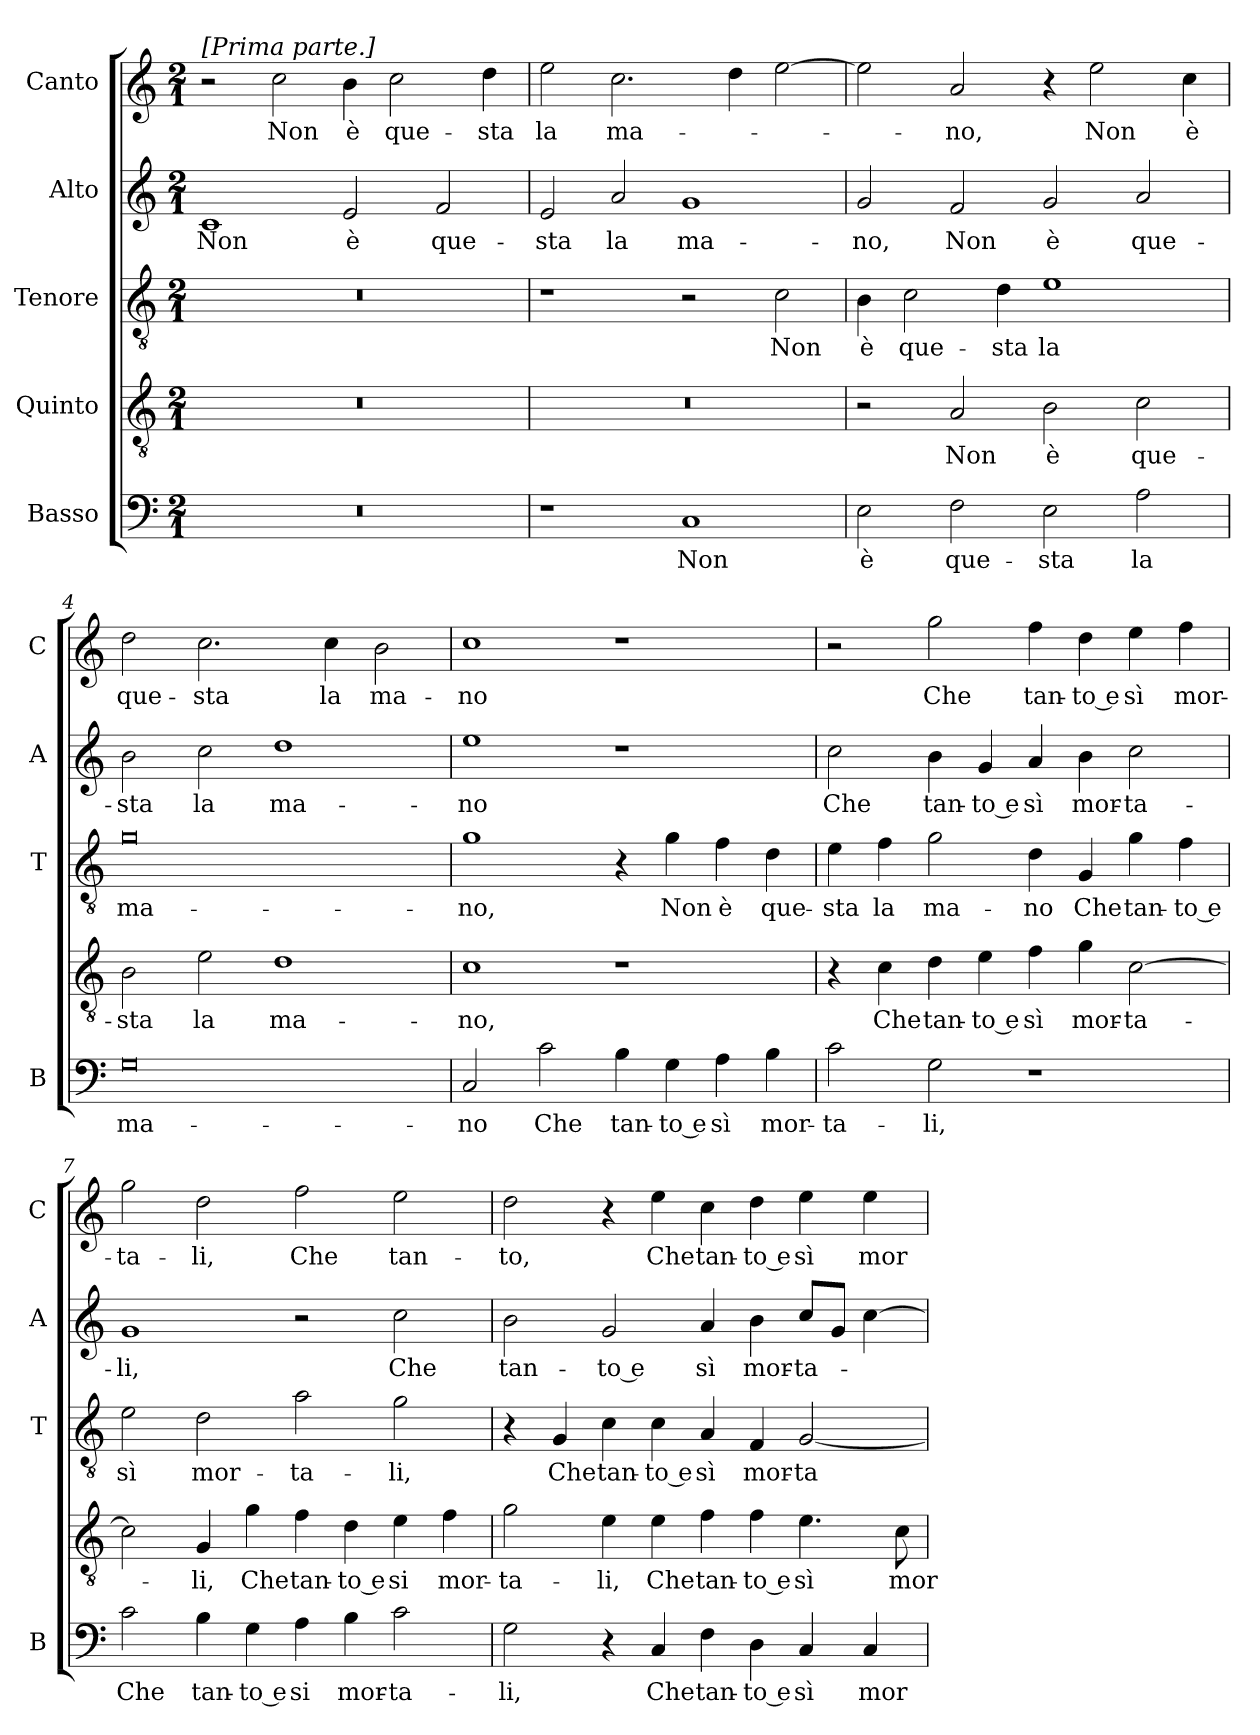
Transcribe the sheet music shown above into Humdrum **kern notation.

**kern	**text	**kern	**text	**kern	**text	**kern	**text	**kern	**text
*part5	*part5	*part4	*part4	*part3	*part3	*part2	*part2	*part1	*part1
*staff5	*staff5	*staff4	*staff4	*staff3	*staff3	*staff2	*staff2	*staff1	*staff1
*I"Basso	*	*I"Quinto	*	*I"Tenore	*	*I"Alto	*	*I"Canto	*
*I'B	*	*	*	*I'T	*	*I'A	*	*I'C	*
*clefF4	*	*clefGv2	*	*clefGv2	*	*clefG2	*	*clefG2	*
*k[]	*	*k[]	*	*k[]	*	*k[]	*	*k[]	*
*C:	*	*C:	*	*C:	*	*C:	*	*C:	*
*M2/1	*	*M2/1	*	*M2/1	*	*M2/1	*	*M2/1	*
=1	=1	=1	=1	=1	=1	=1	=1	=1	=1
!	!	!	!	!	!	!	!	!LO:TX:a:t=[Prima parte.]	!
0r	.	0r	.	0r	.	1c	Non	2r	.
.	.	.	.	.	.	.	.	2cc	Non
.	.	.	.	.	.	2e	è	4b	è
.	.	.	.	.	.	.	.	2cc	que-
.	.	.	.	.	.	2f	que-	.	.
.	.	.	.	.	.	.	.	4dd	-sta
=2	=2	=2	=2	=2	=2	=2	=2	=2	=2
1r	.	0r	.	1r	.	2e	-sta	2ee	la
.	.	.	.	.	.	2a	la	2.cc	ma-
1C	Non	.	.	2r	.	1g	ma-	.	.
.	.	.	.	.	.	.	.	4dd	.
.	.	.	.	2c	Non	.	.	[2ee	.
=3	=3	=3	=3	=3	=3	=3	=3	=3	=3
2E	è	2r	.	4B	è	2g	-no,	2ee]	.
.	.	.	.	2c	que-	.	.	.	.
2F	que-	2A	Non	.	.	2f	Non	2a	-no,
.	.	.	.	4d	-sta	.	.	.	.
2E	-sta	2B	è	1e	la	2g	è	4r	.
.	.	.	.	.	.	.	.	2ee	Non
2A	la	2c	que-	.	.	2a	que-	.	.
.	.	.	.	.	.	.	.	4cc	è
=4	=4	=4	=4	=4	=4	=4	=4	=4	=4
0G	ma-	2B	-sta	0g	ma-	2b	-sta	2dd	que-
.	.	2e	la	.	.	2cc	la	2.cc	-sta
.	.	1d	ma-	.	.	1dd	ma-	.	.
.	.	.	.	.	.	.	.	4cc	la
.	.	.	.	.	.	.	.	2b	ma-
=5	=5	=5	=5	=5	=5	=5	=5	=5	=5
2C	-no	1c	-no,	1g	-no,	1ee	-no	1cc	-no
2c	Che	.	.	.	.	.	.	.	.
4B	tan-	1r	.	4r	.	1r	.	1r	.
4G	-to e	.	.	4g	Non	.	.	.	.
4A	sì	.	.	4f	è	.	.	.	.
4B	mor-	.	.	4d	que-	.	.	.	.
=6	=6	=6	=6	=6	=6	=6	=6	=6	=6
2c	-ta-	4r	.	4e	-sta	2cc	Che	2r	.
.	.	4c	Che	4f	la	.	.	.	.
2G	-li,	4d	tan-	2g	ma-	4b	tan-	2gg	Che
.	.	4e	-to e	.	.	4g	-to e	.	.
1r	.	4f	sì	4d	-no	4a	sì	4ff	tan-
.	.	4g	mor-	4G	Che	4b	mor-	4dd	-to e
.	.	[2c	-ta-	4g	tan-	2cc	-ta-	4ee	sì
.	.	.	.	4f	-to e	.	.	4ff	mor-
=7	=7	=7	=7	=7	=7	=7	=7	=7	=7
2c	Che	2c]	.	2e	sì	1g	-li,	2gg	-ta-
4B	tan-	4G	-li,	2d	mor-	.	.	2dd	-li,
4G	-to e	4g	Che	.	.	.	.	.	.
4A	si	4f	tan-	2a	-ta-	2r	.	2ff	Che
4B	mor-	4d	-to e	.	.	.	.	.	.
2c	-ta-	4e	si	2g	-li,	2cc	Che	2ee	tan-
.	.	4f	mor-	.	.	.	.	.	.
=8	=8	=8	=8	=8	=8	=8	=8	=8	=8
2G	-li,	2g	-ta-	4r	.	2b	tan-	2dd	-to,
.	.	.	.	4G	Che	.	.	.	.
4r	.	4e	-li,	4c	tan-	2g	-to e	4r	.
4C	Che	4e	Che	4c	-to e	.	.	4ee	Che
4F	tan-	4f	tan-	4A	sì	4a	sì	4cc	tan-
4D	-to e	4f	-to e	4F	mor-	4b	mor-	4dd	-to e
4C	sì	4.e	sì	[2G	-ta-	8ccL	-ta-	4ee	sì
.	.	.	.	.	.	8gJ	.	.	.
4C	mor-	.	.	.	.	[4cc	.	4ee	mor-
.	.	8c	mor-	.	.	.	.	.	.
=	=	=	=	=	=	=	=	=	=
*-	*-	*-	*-	*-	*-	*-	*-	*-	*-
